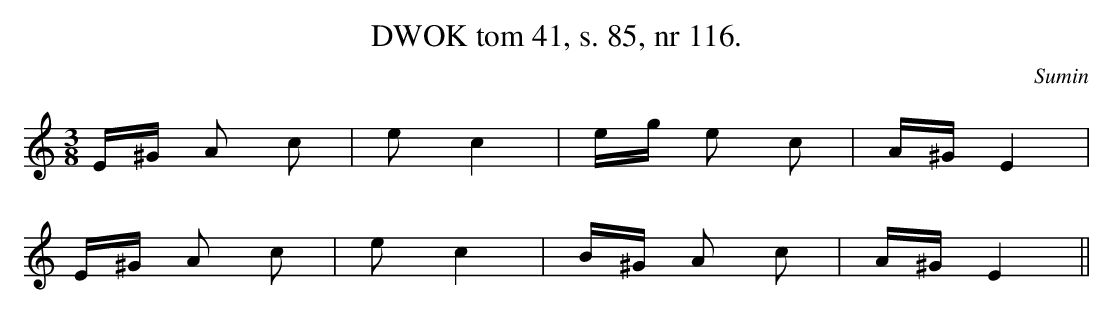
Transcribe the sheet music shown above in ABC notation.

X:1
T:DWOK tom 41, s. 85, nr 116.
O:Sumin
L:1/16
M:3/8
K:C
E^G A2 c2|e2 c4|eg e2 c2|A^G E4|
E^G A2 c2|e2 c4|B^G A2 c2|A^G E4||
